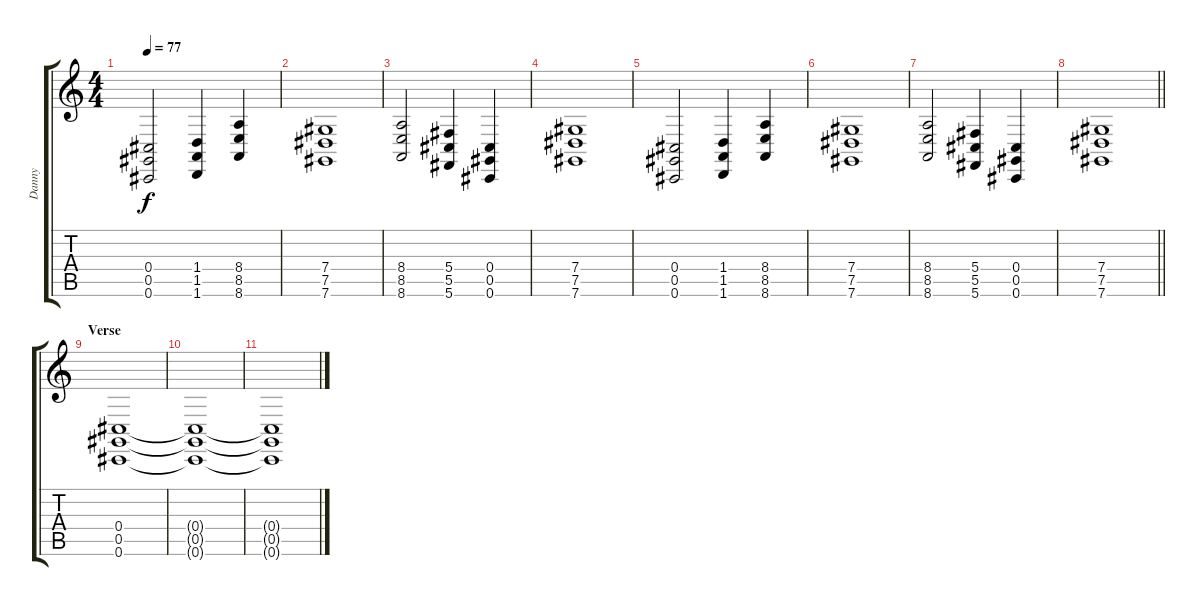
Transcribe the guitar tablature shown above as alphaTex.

\track ("Danny" "Danny") {instrument churchorgan}
\staff {score tabs}
\tuning (Eb4 Bb3 Gb3 Db3 Ab2 Db2) {hide}
\ts (4 4)
\tempo 77
\clef g2
\ks c
(0.4 0.5 0.6).2{dy f volume 13} (1.4 1.5 1.6).4 (8.4 8.5 8.6).4 |
(7.4 7.5 7.6).1 |
(8.4 8.5 8.6).2 (5.4 5.5 5.6).4 (0.4 0.5 0.6).4 |
(7.4 7.5 7.6).1 |
(0.4 0.5 0.6).2 (1.4 1.5 1.6).4 (8.4 8.5 8.6).4 |
(7.4 7.5 7.6).1 |
(8.4 8.5 8.6).2 (5.4 5.5 5.6).4 (0.4 0.5 0.6).4 |
\barLineRight lightlight
(7.4 7.5 7.6).1 |
\section ("" "Verse")
(0.4 0.5 0.6).1{volume 0} |
(0.4{t} 0.5{t} 0.6{t}).1 |
(0.4{t} 0.5{t} 0.6{t}).1
